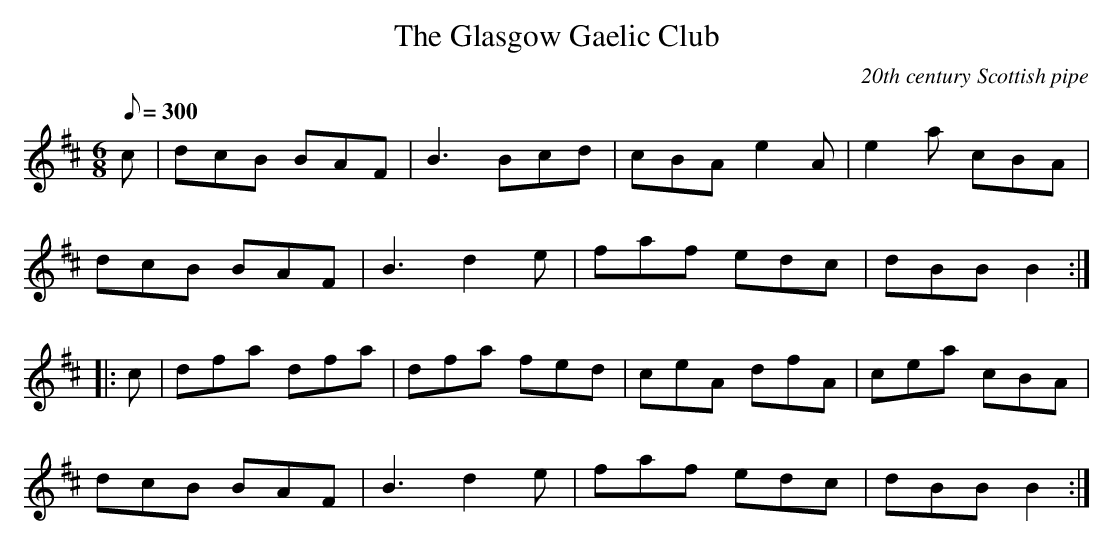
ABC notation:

X:1
T:The Glasgow Gaelic Club
O:20th century Scottish pipe
L:1/8
M:6/8
Q:300
K:Baeo
c|dcB BAF|B3 Bcd|cBA e2 A|e2 a cBA|
dcB BAF|B3 d2 e|faf edc|dBB B2:|
|:c|dfa dfa|dfa fed|ceA dfA|cea cBA|
dcB BAF|B3 d2 e|faf edc|dBB B2:|
